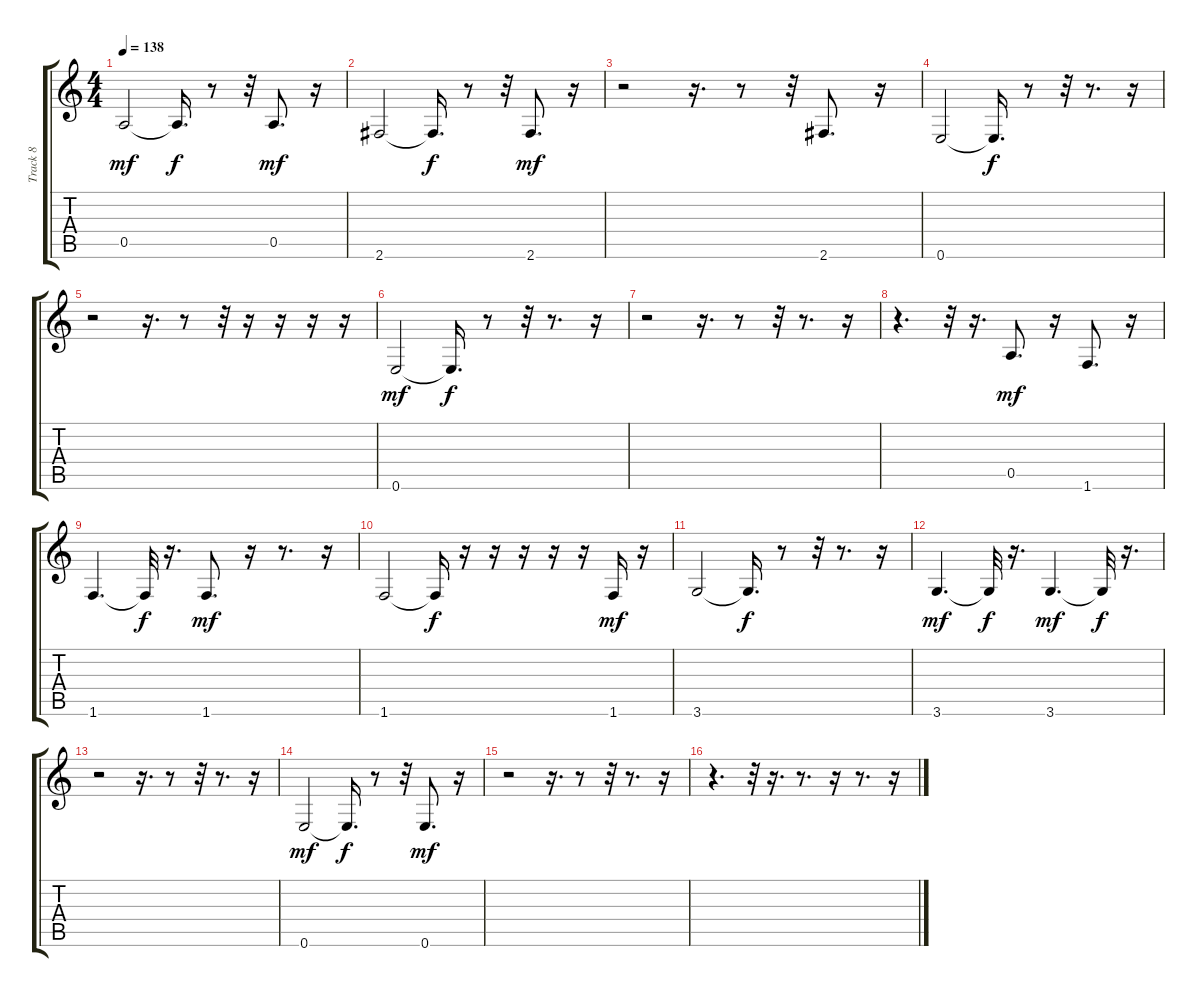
\track ("Track 8" "Track 8") {instrument electricbassfinger}
\staff {score tabs}
\tuning (E4 B3 G3 D3 A2 E2) {hide}
\ts (4 4)
\tempo 138
\clef g2
\ks c
0.5.2{dy mf} 0.5{t}.16{d dy f} r.8 r.32 0.5.8{d dy mf} r.16 |
2.6.2 2.6{t}.16{d dy f} r.8 r.32 2.6.8{d dy mf} r.16 |
r.2 r.16{d} r.8 r.32 2.6.8{d} r.16 |
0.6.2 0.6{t}.16{d dy f} r.8 r.32 r.8{d} r.16 |
r.2 r.16{d} r.8 r.32 r.16 r.16 r.16 r.16 |
0.6.2{dy mf} 0.6{t}.16{d dy f} r.8 r.32 r.8{d} r.16 |
r.2 r.16{d} r.8 r.32 r.8{d} r.16 |
r.4{d} r.32 r.16{d} 0.5.8{d dy mf} r.16 1.6.8{d} r.16 |
1.6.4{d} 1.6{t}.32{dy f} r.16{d} 1.6.8{d dy mf} r.16 r.8{d} r.16 |
1.6.2 1.6{t}.16{dy f} r.16 r.16 r.16 r.16 r.16 1.6.16{dy mf} r.16 |
3.6.2 3.6{t}.16{d dy f} r.8 r.32 r.8{d} r.16 |
3.6.4{d dy mf} 3.6{t}.32{dy f} r.16{d} 3.6.4{d dy mf} 3.6{t}.32{dy f} r.16{d} |
r.2 r.16{d} r.8 r.32 r.8{d} r.16 |
0.6.2{dy mf} 0.6{t}.16{d dy f} r.8 r.32 0.6.8{d dy mf} r.16 |
r.2 r.16{d} r.8 r.32 r.8{d} r.16 |
r.4{d} r.32 r.16{d} r.8{d} r.16 r.8{d} r.16
